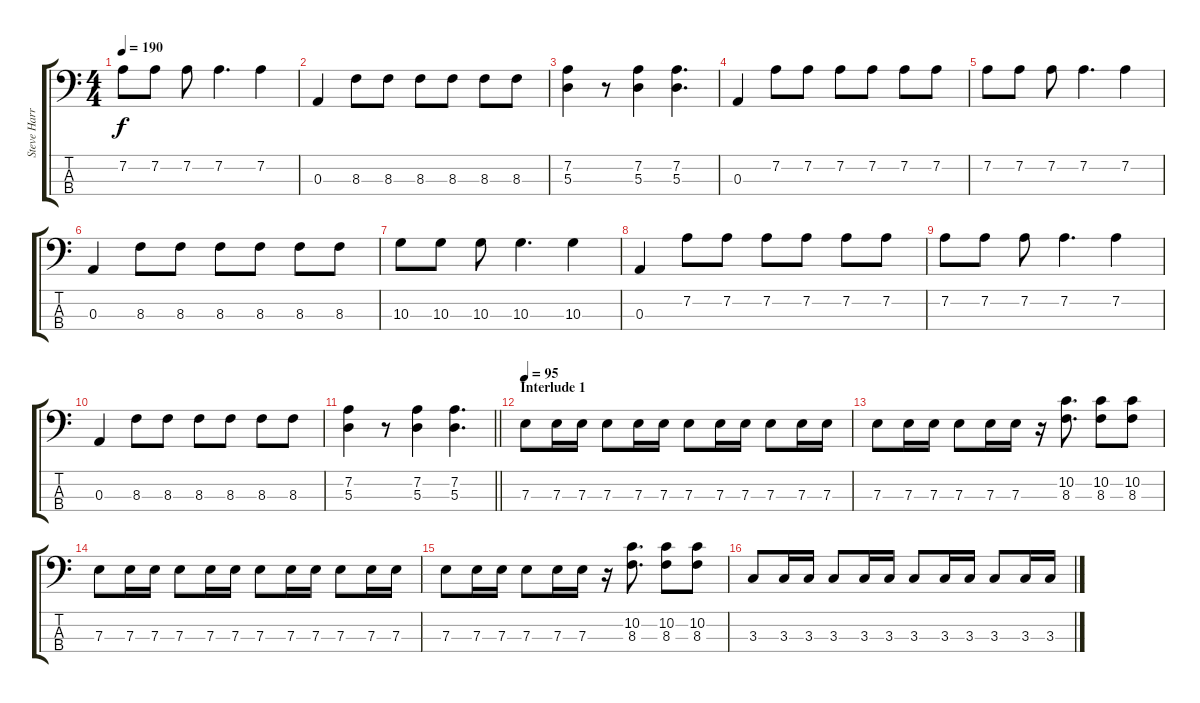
\track ("Steve Harris" "Steve Harr") {instrument electricbassfinger}
\staff {score tabs}
\tuning (G2 D2 A1 E1) {hide}
\ts (4 4)
\tempo 190
\clef f4
\ks c
7.2.8{dy f} 7.2.8 7.2.8 7.2.4{d} 7.2.4 |
0.3.4 8.3.8 8.3.8 8.3.8 8.3.8 8.3.8 8.3.8 |
(7.2 5.3).4 r.8 (7.2 5.3).4 (7.2 5.3).4{d} |
0.3.4 7.2.8 7.2.8 7.2.8 7.2.8 7.2.8 7.2.8 |
7.2.8 7.2.8 7.2.8 7.2.4{d} 7.2.4 |
0.3.4 8.3.8 8.3.8 8.3.8 8.3.8 8.3.8 8.3.8 |
10.3.8 10.3.8 10.3.8 10.3.4{d} 10.3.4 |
0.3.4 7.2.8 7.2.8 7.2.8 7.2.8 7.2.8 7.2.8 |
7.2.8 7.2.8 7.2.8 7.2.4{d} 7.2.4 |
0.3.4 8.3.8 8.3.8 8.3.8 8.3.8 8.3.8 8.3.8 |
\barLineRight lightlight
(7.2 5.3).4 r.8 (7.2 5.3).4 (7.2 5.3).4{d} |
\section ("" "Interlude 1")
\tempo 95
7.3.8 7.3.16 7.3.16 7.3.8 7.3.16 7.3.16 7.3.8 7.3.16 7.3.16 7.3.8 7.3.16 7.3.16 |
7.3.8 7.3.16 7.3.16 7.3.8 7.3.16 7.3.16 r.16 (10.2 8.3).8{d} (10.2 8.3).8 (10.2 8.3).8 |
7.3.8 7.3.16 7.3.16 7.3.8 7.3.16 7.3.16 7.3.8 7.3.16 7.3.16 7.3.8 7.3.16 7.3.16 |
7.3.8 7.3.16 7.3.16 7.3.8 7.3.16 7.3.16 r.16 (10.2 8.3).8{d} (10.2 8.3).8 (10.2 8.3).8 |
3.3.8 3.3.16 3.3.16 3.3.8 3.3.16 3.3.16 3.3.8 3.3.16 3.3.16 3.3.8 3.3.16 3.3.16
